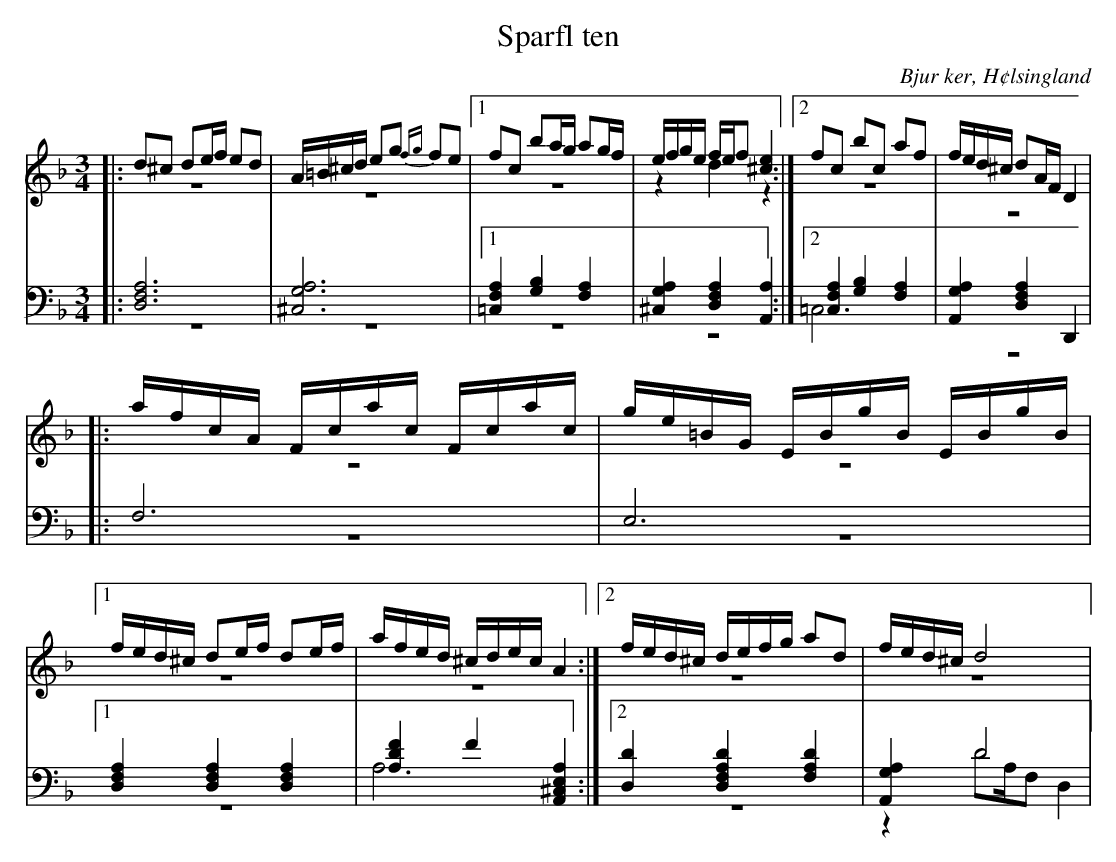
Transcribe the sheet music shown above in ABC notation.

X:1
T: Sparfl ten
O: Bjur ker, H¢lsingland
M: 3/4
L: 1/8
K: Dm
V:1
V:2 merge
V:3
V:4 merge
V:1
|:d^c de/f/ ed|A/=B/^c/d/ eg {fg}fe|1 fc ba/g/ ag/f/| e/f/g/e/ f/e/f [^c2e2]:|2 fc bc af|f/e/d/^c/ dA/F/ D2|
|:a/f/c/A/  F/c/a/c/ F/c/a/c/|g/e/=B/G/  E/B/g/B/  E/B/g/B/|1 f/e/d/^c/ de/f/ de/f/|a/f/e/d/ ^c/d/e/c/ A2:|2 f/e/d/^c/ d/e/f/g/ ad|f/e/d/^c/ d4|
V:2
|:z6|z6|1 z6|z2 d2 z2:|2 z6|z6|
|:z6|z6|1 z6|z6:|2 z6|z6|
V:3 clef=bass
|:[D,6F,6A,6]|[^C,6G,6A,6]|1 [=C,2F,2A,2] [G,2B,2] [F,2A,2]|[^C,2G,2A,2] [D,2F,2A,2] [A,,2A,2]:|2 [=C,2F,2A,2] [G,2B,2] [F,2A,2]|[A,,2G,2A,2] [D,2F,2A,2] D,,2|
|:F,6|E,6|1 [D,2F,2A,2] [D,2F,2A,2] [D,2F,2A,2]|[A,2D2F2] F2 [A,,2^C,2E,2A,2]:|2 [D,2D2] [D,2F,2A,2D2] [F,2A,2D2]|[A,,2G,2A,2] D4|
V:4 clef=bass
|:z6|z6|1 z6|z6:|2 =C,6|z6|
|:z6|z6|1 z6|A,6:|2 z6|z2 DA,/F, D,2|
